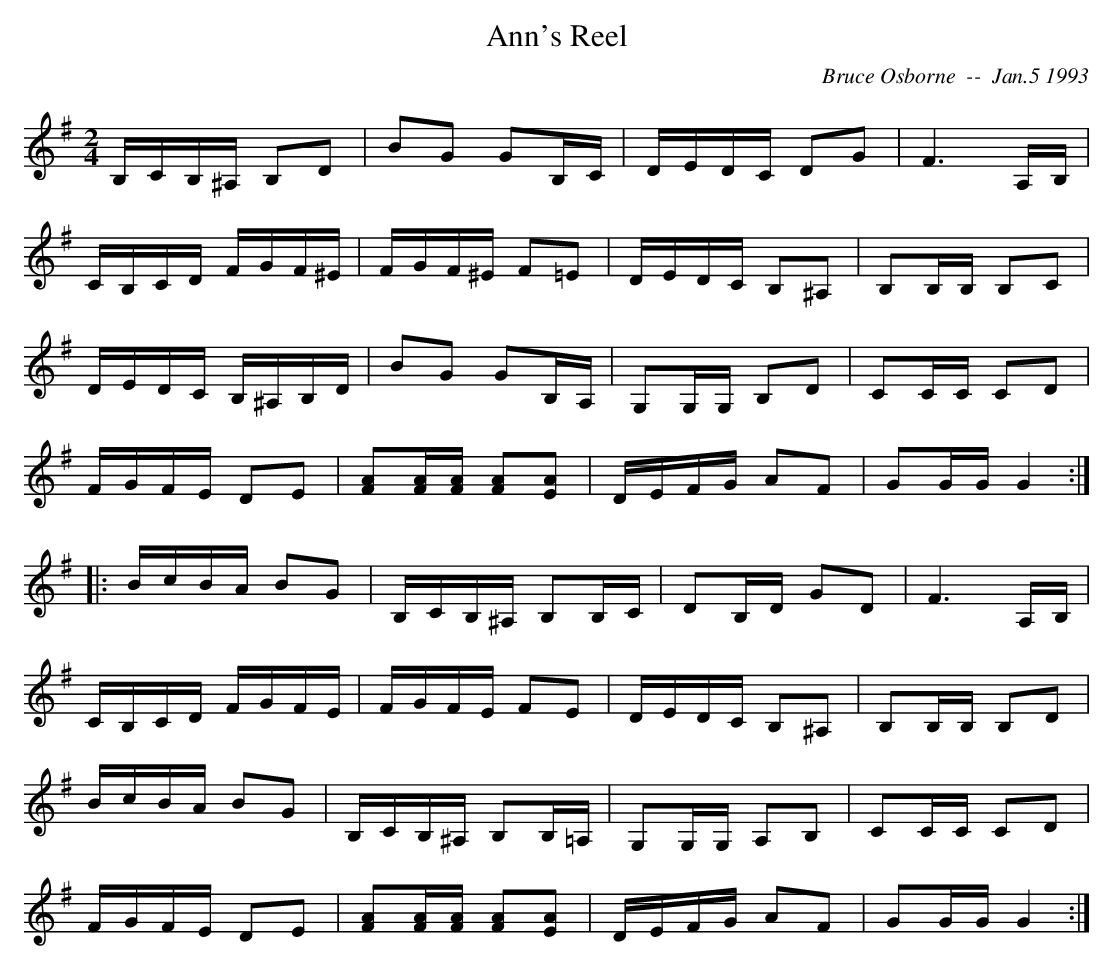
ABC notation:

X:1
T:Ann's Reel
C:Bruce Osborne  --  Jan.5 1993
L:1/16
M:2/4
K:G
B,CB,^A, B,2D2|B2G2 G2B,C|DEDC D2G2|F6A,B,|
CB,CD FGF^E|FGF^E F2=E2|DEDC B,2^A,2|B,2B,B, B,2C2|
DEDC B,^A,B,D|B2G2 G2B,A,|G,2G,G, B,2D2|C2CC C2D2|
FGFE D2E2|[F2A2][FA][FA] [F2A2][E2A2]|DEFG A2F2|G2GG G4:|
|:BcBA B2G2|B,CB,^A, B,2B,C|D2B,D G2D2|F6A,B,|
CB,CD FGFE|FGFE F2E2|DEDC B,2^A,2|B,2B,B, B,2D2|
BcBA B2G2|B,CB,^A, B,2B,=A,|G,2G,G, A,2B,2|C2CC C2D2|
FGFE D2E2|[F2A2][FA][FA] [F2A2][E2A2]|DEFG A2F2|G2GG G4:|
